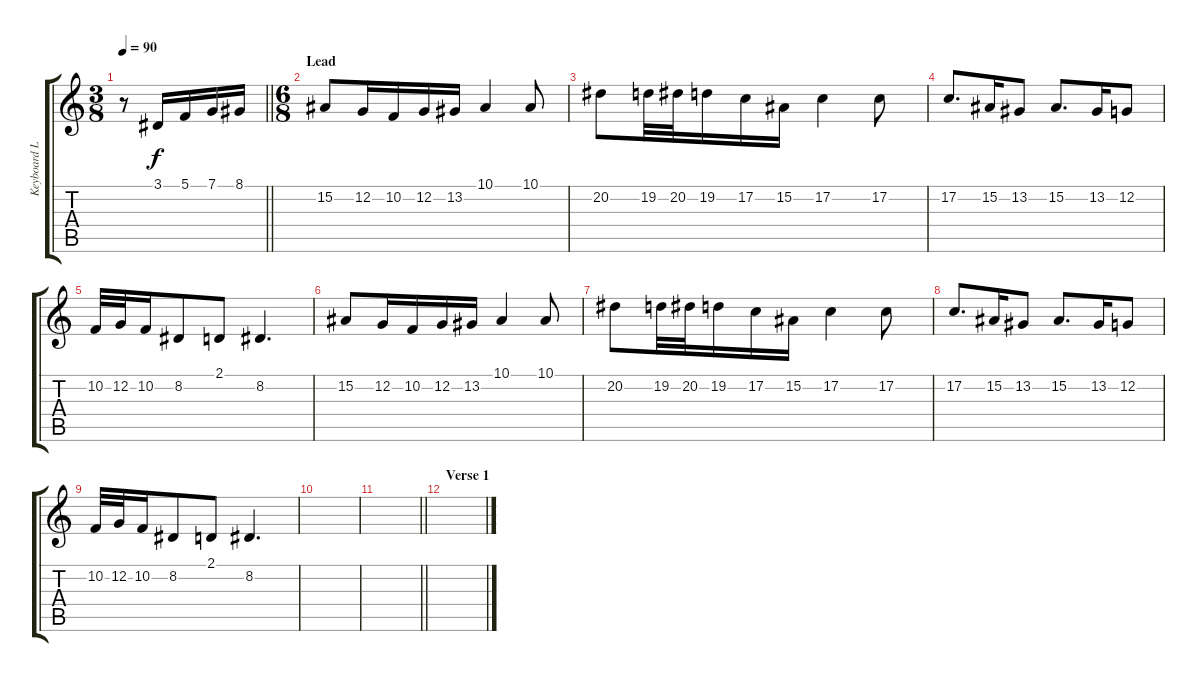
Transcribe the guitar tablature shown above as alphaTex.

\track ("Keyboard Lead" "Keyboard L") {instrument accordion}
\staff {score tabs}
\tuning (C4 G3 Eb3 Bb2 F2 C2) {hide}
\ts (3 8)
\tempo 90
\clef g2
\barLineRight lightlight
\ks c
r.8{dy f} 3.1.16 5.1.16 7.1.16 8.1.16 |
\ts (6 8)
\section ("" "Lead")
15.2.8 12.2.16 10.2.16 12.2.16 13.2.16 10.1.4 10.1.8 |
20.2.8 19.2.32 20.2.32 19.2.16 17.2.16 15.2.16 17.2.4 17.2.8 |
17.2.8{d} 15.2.16 13.2.8 15.2.8{d} 13.2.16 12.2.8 |
10.2.32 12.2.32 10.2.16 8.2.8 2.1.8 8.2.4{d} |
15.2.8 12.2.16 10.2.16 12.2.16 13.2.16 10.1.4 10.1.8 |
20.2.8 19.2.32 20.2.32 19.2.16 17.2.16 15.2.16 17.2.4 17.2.8 |
17.2.8{d} 15.2.16 13.2.8 15.2.8{d} 13.2.16 12.2.8 |
10.2.32 12.2.32 10.2.16 8.2.8 2.1.8 8.2.4{d} |
|
\barLineRight lightlight
|
\section ("" "Verse 1")
